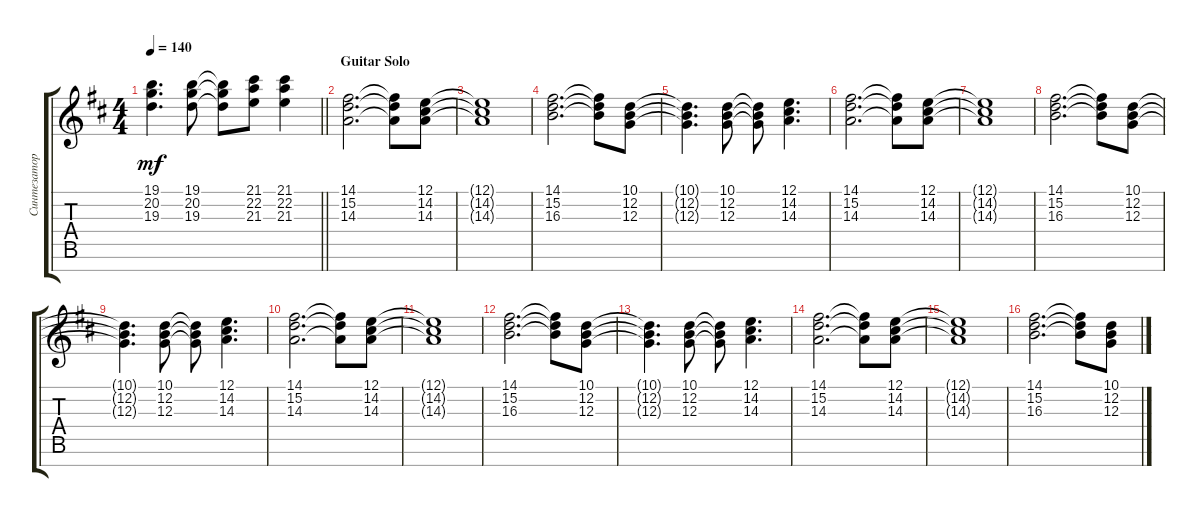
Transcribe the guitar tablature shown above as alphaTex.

\track ("Синтезатор" "Синтезатор") {instrument tremolostrings}
\staff {score tabs}
\tuning (E4 B3 G3 D3 A2 E2 B1) {hide}
\ts (4 4)
\tempo 140
\clef g2
\barLineRight lightlight
\ks bminor
(19.1{t} 20.2{t} 19.3{t}).4{d dy mf} (19.1 20.2 19.3).8 (19.1{t} 20.2{t} 19.3{t}).8 (21.1 22.2 21.3).8 (21.1 22.2 21.3).4 |
\section ("" "Guitar Solo")
(14.1 15.2 14.3).2{d} (14.1{t} 15.2{t} 14.3{t}).8 (12.1 14.2 14.3).8 |
(12.1{t} 14.2{t} 14.3{t}).1 |
(14.1 15.2 16.3).2{d} (14.1{t} 15.2{t} 16.3{t}).8 (10.1 12.2 12.3).8 |
(10.1{t} 12.2{t} 12.3{t}).4{d} (10.1 12.2 12.3).8 (10.1{t} 12.2{t} 12.3{t}).8 (12.1 14.2 14.3).4{d} |
(14.1 15.2 14.3).2{d} (14.1{t} 15.2{t} 14.3{t}).8 (12.1 14.2 14.3).8 |
(12.1{t} 14.2{t} 14.3{t}).1 |
(14.1 15.2 16.3).2{d} (14.1{t} 15.2{t} 16.3{t}).8 (10.1 12.2 12.3).8 |
(10.1{t} 12.2{t} 12.3{t}).4{d} (10.1 12.2 12.3).8 (10.1{t} 12.2{t} 12.3{t}).8 (12.1 14.2 14.3).4{d} |
(14.1 15.2 14.3).2{d} (14.1{t} 15.2{t} 14.3{t}).8 (12.1 14.2 14.3).8 |
(12.1{t} 14.2{t} 14.3{t}).1 |
(14.1 15.2 16.3).2{d} (14.1{t} 15.2{t} 16.3{t}).8 (10.1 12.2 12.3).8 |
(10.1{t} 12.2{t} 12.3{t}).4{d} (10.1 12.2 12.3).8 (10.1{t} 12.2{t} 12.3{t}).8 (12.1 14.2 14.3).4{d} |
(14.1 15.2 14.3).2{d} (14.1{t} 15.2{t} 14.3{t}).8 (12.1 14.2 14.3).8 |
(12.1{t} 14.2{t} 14.3{t}).1 |
(14.1 15.2 16.3).2{d} (14.1{t} 15.2{t} 16.3{t}).8 (10.1 12.2 12.3).8
